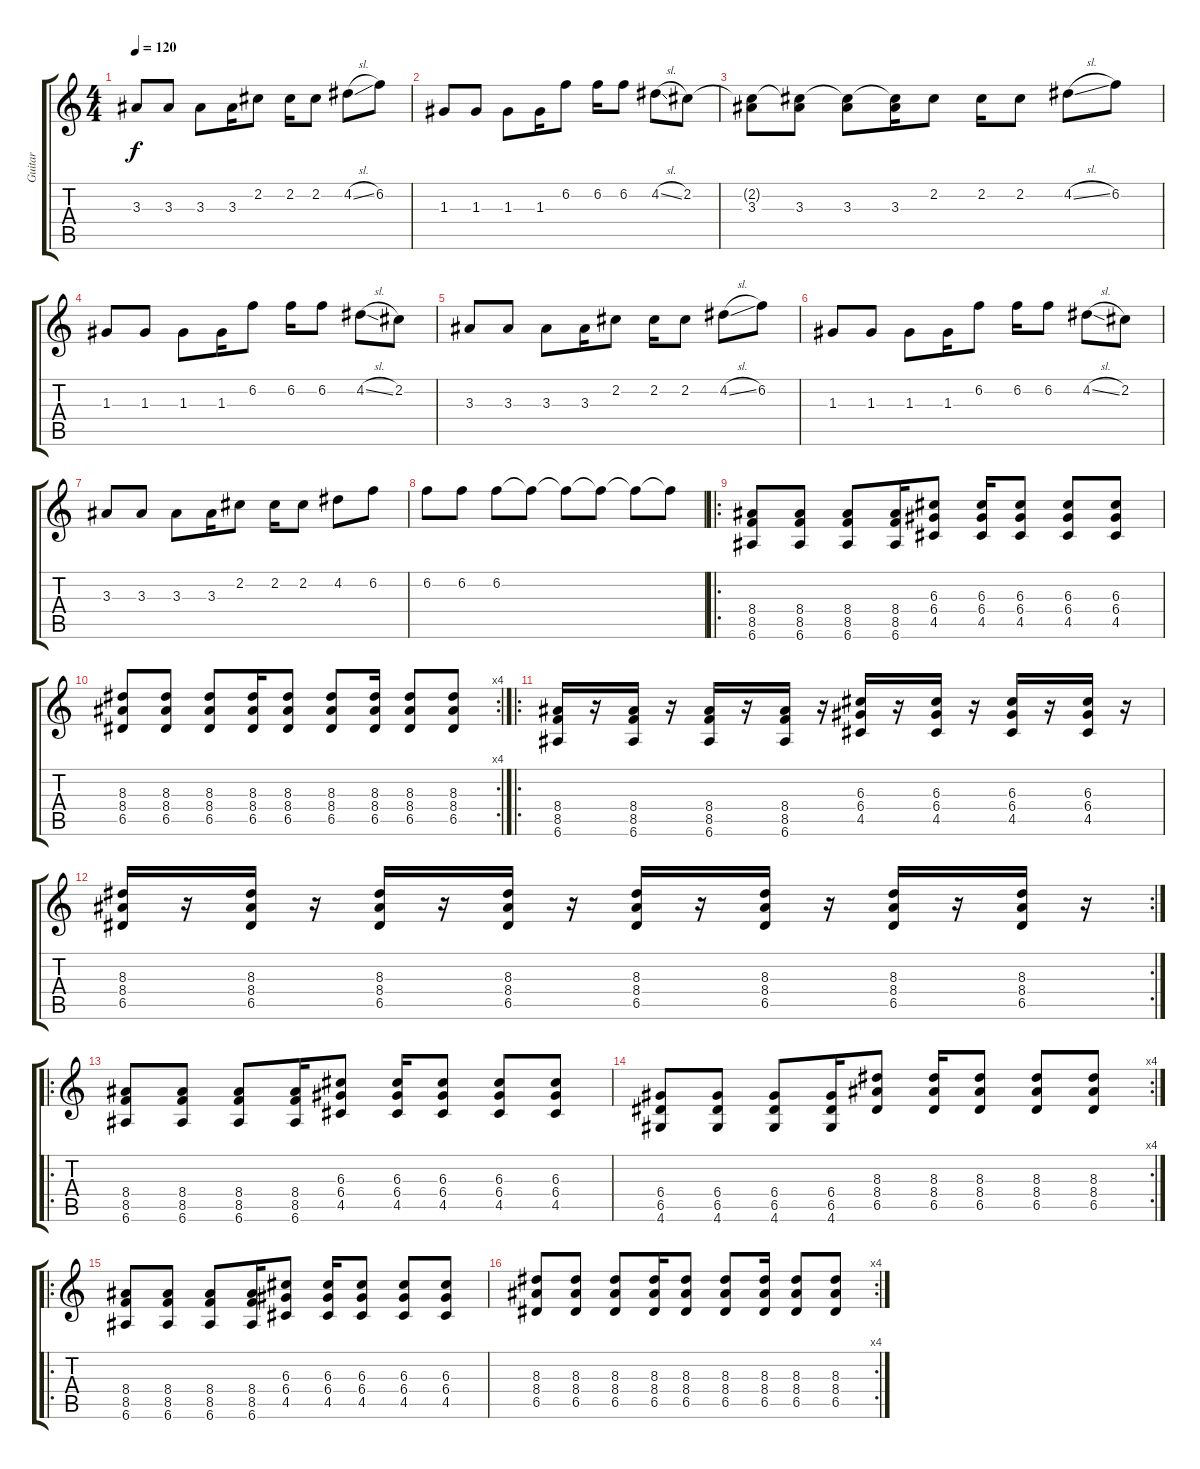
\track ("Guitar" "Guitar") {instrument distortionguitar}
\staff {score tabs}
\tuning (E4 B3 G3 D3 A2 E2) {hide}
\ts (4 4)
\tempo 120
\clef g2
\ks c
3.3.8{dy f instrument distortionguitar} 3.3.8 3.3.8 3.3.16 2.2.8 2.2.16 2.2.8 4.2{sl}.8 6.2.8 |
1.3.8 1.3.8 1.3.8 1.3.16 6.2.8 6.2.16 6.2.8 4.2{sl}.8 2.2.8 |
(2.2{t} 3.3).8 (2.2{t} 3.3).8 (2.2{t} 3.3).8 (2.2{t} 3.3).16 2.2.8 2.2.16 2.2.8 4.2{sl}.8 6.2.8 |
1.3.8 1.3.8 1.3.8 1.3.16 6.2.8 6.2.16 6.2.8 4.2{sl}.8 2.2.8 |
3.3.8 3.3.8 3.3.8 3.3.16 2.2.8 2.2.16 2.2.8 4.2{sl}.8 6.2.8 |
1.3.8 1.3.8 1.3.8 1.3.16 6.2.8 6.2.16 6.2.8 4.2{sl}.8 2.2.8 |
3.3.8 3.3.8 3.3.8 3.3.16 2.2.8 2.2.16 2.2.8 4.2.8 6.2.8 |
6.2.8 6.2.8 6.2.8 6.2{t}.8 6.2{t}.8 6.2{t}.8 6.2{t}.8 6.2{t}.8 |
\ro
(8.4 8.5 6.6).8 (8.4 8.5 6.6).8 (8.4 8.5 6.6).8 (8.4 8.5 6.6).16 (6.3 6.4 4.5).8 (6.3 6.4 4.5).16 (6.3 6.4 4.5).8 (6.3 6.4 4.5).8 (6.3 6.4 4.5).8 |
\rc 4
(8.3 8.4 6.5).8 (8.3 8.4 6.5).8 (8.3 8.4 6.5).8 (8.3 8.4 6.5).16 (8.3 8.4 6.5).8 (8.3 8.4 6.5).8 (8.3 8.4 6.5).16 (8.3 8.4 6.5).8 (8.3 8.4 6.5).8 |
\ro
(8.4 8.5 6.6).16 r.16 (8.4 8.5 6.6).16 r.16 (8.4 8.5 6.6).16 r.16 (8.4 8.5 6.6).16 r.16 (6.3 6.4 4.5).16 r.16 (6.3 6.4 4.5).16 r.16 (6.3 6.4 4.5).16 r.16 (6.3 6.4 4.5).16 r.16 |
\rc 2
(8.3 8.4 6.5).16 r.16 (8.3 8.4 6.5).16 r.16 (8.3 8.4 6.5).16 r.16 (8.3 8.4 6.5).16 r.16 (8.3 8.4 6.5).16 r.16 (8.3 8.4 6.5).16 r.16 (8.3 8.4 6.5).16 r.16 (8.3 8.4 6.5).16 r.16 |
\ro
(8.4 8.5 6.6).8 (8.4 8.5 6.6).8 (8.4 8.5 6.6).8 (8.4 8.5 6.6).16 (6.3 6.4 4.5).8 (6.3 6.4 4.5).16 (6.3 6.4 4.5).8 (6.3 6.4 4.5).8 (6.3 6.4 4.5).8 |
\rc 4
(6.4 6.5 4.6).8 (6.4 6.5 4.6).8 (6.4 6.5 4.6).8 (6.4 6.5 4.6).16 (8.3 8.4 6.5).8 (8.3 8.4 6.5).16 (8.3 8.4 6.5).8 (8.3 8.4 6.5).8 (8.3 8.4 6.5).8 |
\ro
(8.4 8.5 6.6).8 (8.4 8.5 6.6).8 (8.4 8.5 6.6).8 (8.4 8.5 6.6).16 (6.3 6.4 4.5).8 (6.3 6.4 4.5).16 (6.3 6.4 4.5).8 (6.3 6.4 4.5).8 (6.3 6.4 4.5).8 |
\rc 4
(8.3 8.4 6.5).8 (8.3 8.4 6.5).8 (8.3 8.4 6.5).8 (8.3 8.4 6.5).16 (8.3 8.4 6.5).8 (8.3 8.4 6.5).8 (8.3 8.4 6.5).16 (8.3 8.4 6.5).8 (8.3 8.4 6.5).8
